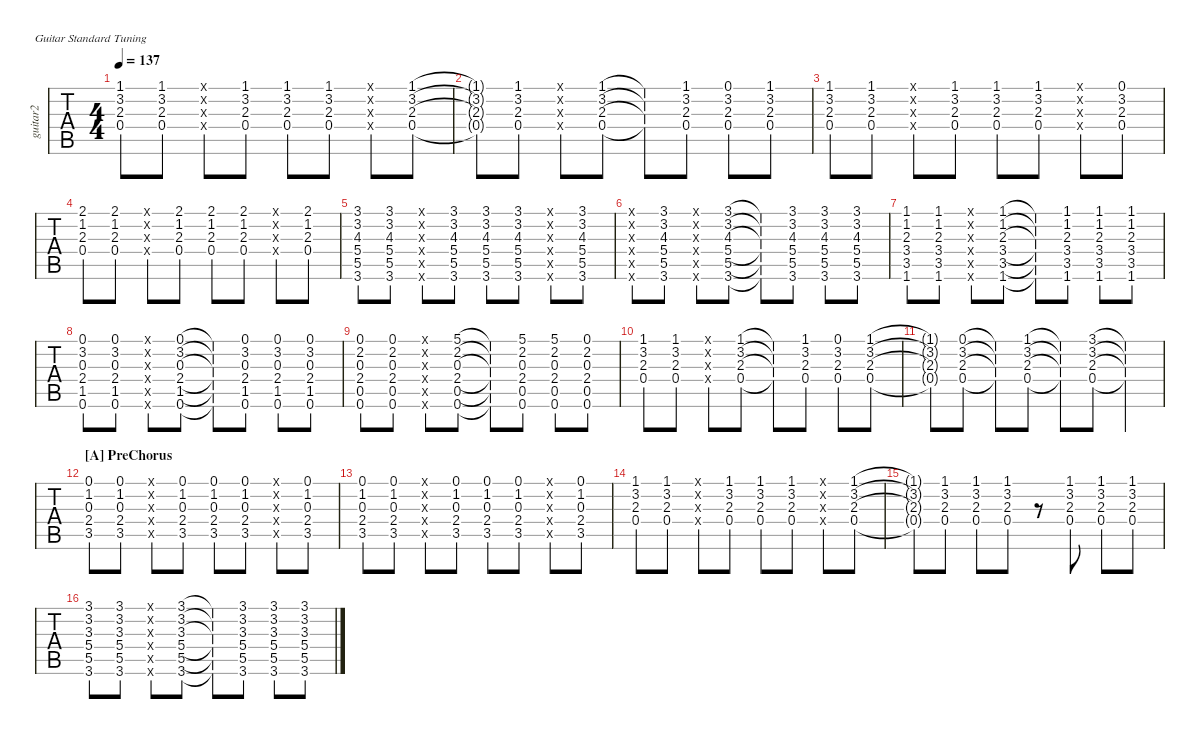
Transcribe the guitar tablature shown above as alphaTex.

\defaultSystemsLayout 4
\hideDynamics
\bracketExtendMode nobrackets
\track ("Guitar2" "guitar2") {defaultSystemsLayout 4 instrument electricguitarclean}
\staff {tabs}
\tuning (E4 B3 G3 D3 A2 E2)
\ts (4 4)
\tempo 137
\clef g2
\ks f
(0.4{acc forcenatural} 2.3{acc forcenatural} 3.2{acc forcenatural} 1.1{acc forcenatural}).8{dy mf beam Up} (0.4{acc forcenatural} 2.3{acc forcenatural} 3.2{acc forcenatural} 1.1{acc forcenatural}).8{beam Up} (0.4{x acc forcenatural} 2.3{x acc forcenatural} 3.2{x acc forcenatural} 1.1{x acc forcenatural}).8{beam Up} (0.4{acc forcenatural} 2.3{acc forcenatural} 3.2{acc forcenatural} 1.1{acc forcenatural}).8{beam Up} (0.4{acc forcenatural} 2.3{acc forcenatural} 3.2{acc forcenatural} 1.1{acc forcenatural}).8{beam Up} (0.4{acc forcenatural} 2.3{acc forcenatural} 3.2{acc forcenatural} 1.1{acc forcenatural}).8{beam Up} (0.4{x acc forcenatural} 2.3{x acc forcenatural} 3.2{x acc forcenatural} 1.1{x acc forcenatural}).8{beam Up} (0.4{acc forcenatural} 2.3{acc forcenatural} 3.2{acc forcenatural} 1.1{acc forcenatural}).8{beam Up} |
(0.4{t acc forcenatural} 2.3{t acc forcenatural} 3.2{t acc forcenatural} 1.1{t acc forcenatural}).8{beam Up} (0.4{acc forcenatural} 2.3{acc forcenatural} 3.2{acc forcenatural} 1.1{acc forcenatural}).8{beam Up} (0.4{x acc forcenatural} 2.3{x acc forcenatural} 3.2{x acc forcenatural} 1.1{x acc forcenatural}).8{beam Up} (0.4{acc forcenatural} 2.3{acc forcenatural} 3.2{acc forcenatural} 1.1{acc forcenatural}).8{beam Up} (0.4{t acc forcenatural} 2.3{t acc forcenatural} 3.2{t acc forcenatural} 1.1{t acc forcenatural}).8{beam Up} (0.4{acc forcenatural} 2.3{acc forcenatural} 3.2{acc forcenatural} 1.1{acc forcenatural}).8{beam Up} (0.4{acc forcenatural} 2.3{acc forcenatural} 3.2{acc forcenatural} 0.1{acc forcenatural}).8{beam Up} (0.4{acc forcenatural} 2.3{acc forcenatural} 3.2{acc forcenatural} 1.1{acc forcenatural}).8{beam Up} |
(0.4{acc forcenatural} 2.3{acc forcenatural} 3.2{acc forcenatural} 1.1{acc forcenatural}).8{beam Up} (0.4{acc forcenatural} 2.3{acc forcenatural} 3.2{acc forcenatural} 1.1{acc forcenatural}).8{beam Up} (0.4{x acc forcenatural} 2.3{x acc forcenatural} 3.2{x acc forcenatural} 1.1{x acc forcenatural}).8{beam Up} (0.4{acc forcenatural} 2.3{acc forcenatural} 3.2{acc forcenatural} 1.1{acc forcenatural}).8{beam Up} (0.4{acc forcenatural} 2.3{acc forcenatural} 3.2{acc forcenatural} 1.1{acc forcenatural}).8{beam Up} (0.4{acc forcenatural} 2.3{acc forcenatural} 3.2{acc forcenatural} 1.1{acc forcenatural}).8{beam Up} (0.4{x acc forcenatural} 2.3{x acc forcenatural} 3.2{x acc forcenatural} 1.1{x acc forcenatural}).8{beam Up} (0.4{acc forcenatural} 2.3{acc forcenatural} 3.2{acc forcenatural} 0.1{acc forcenatural}).8{beam Up} |
(2.3{acc forcenatural} 1.2{acc forcenatural} 2.1{acc b} 0.4{acc forcenatural}).8{beam Down} (2.3{acc forcenatural} 1.2{acc forcenatural} 2.1{acc b} 0.4{acc forcenatural}).8{beam Down} (2.3{x acc forcenatural} 1.2{x acc forcenatural} 2.1{x acc b} 0.4{x acc forcenatural}).8{beam Down} (2.3{acc forcenatural} 1.2{acc forcenatural} 2.1{acc b} 0.4{acc forcenatural}).8{beam Down} (2.3{acc forcenatural} 1.2{acc forcenatural} 2.1{acc b} 0.4{acc forcenatural}).8{beam Down} (2.3{acc forcenatural} 1.2{acc forcenatural} 2.1{acc b} 0.4{acc forcenatural}).8{beam Down} (2.3{x acc forcenatural} 1.2{x acc forcenatural} 2.1{x acc b} 0.4{x acc forcenatural}).8{beam Down} (2.3{acc forcenatural} 1.2{acc forcenatural} 2.1{acc b} 0.4{acc forcenatural}).8{beam Down} |
(5.5{acc forcenatural} 5.4{acc forcenatural} 4.3{acc forcenatural} 3.2{acc forcenatural} 3.1{acc forcenatural} 3.6{acc forcenatural}).8{beam Up} (5.5{acc forcenatural} 5.4{acc forcenatural} 4.3{acc forcenatural} 3.2{acc forcenatural} 3.1{acc forcenatural} 3.6{acc forcenatural}).8{beam Up} (5.5{x acc forcenatural} 5.4{x acc forcenatural} 4.3{x acc forcenatural} 3.2{x acc forcenatural} 3.1{x acc forcenatural} 3.6{x acc forcenatural}).8{beam Up} (5.5{acc forcenatural} 5.4{acc forcenatural} 4.3{acc forcenatural} 3.2{acc forcenatural} 3.1{acc forcenatural} 3.6{acc forcenatural}).8{beam Up} (5.5{acc forcenatural} 5.4{acc forcenatural} 4.3{acc forcenatural} 3.2{acc forcenatural} 3.1{acc forcenatural} 3.6{acc forcenatural}).8{beam Up} (5.5{acc forcenatural} 5.4{acc forcenatural} 4.3{acc forcenatural} 3.2{acc forcenatural} 3.1{acc forcenatural} 3.6{acc forcenatural}).8{beam Up} (5.5{x acc forcenatural} 5.4{x acc forcenatural} 4.3{x acc forcenatural} 3.2{x acc forcenatural} 3.1{x acc forcenatural} 3.6{x acc forcenatural}).8{beam Up} (5.5{acc forcenatural} 5.4{acc forcenatural} 4.3{acc forcenatural} 3.2{acc forcenatural} 3.1{acc forcenatural} 3.6{acc forcenatural}).8{beam Up} |
(5.5{x acc forcenatural} 5.4{x acc forcenatural} 4.3{x acc forcenatural} 3.2{x acc forcenatural} 3.1{x acc forcenatural} 3.6{x acc forcenatural}).8{beam Up} (5.5{acc forcenatural} 5.4{acc forcenatural} 4.3{acc forcenatural} 3.2{acc forcenatural} 3.1{acc forcenatural} 3.6{acc forcenatural}).8{beam Up} (5.5{x acc forcenatural} 5.4{x acc forcenatural} 4.3{x acc forcenatural} 3.2{x acc forcenatural} 3.1{x acc forcenatural} 3.6{x acc forcenatural}).8{beam Up} (5.5{acc forcenatural} 5.4{acc forcenatural} 4.3{acc forcenatural} 3.2{acc forcenatural} 3.1{acc forcenatural} 3.6{acc forcenatural}).8{beam Up} (5.5{t acc forcenatural} 5.4{t acc forcenatural} 4.3{t acc forcenatural} 3.2{t acc forcenatural} 3.1{t acc forcenatural} 3.6{t acc forcenatural}).8{beam Up} (5.5{acc forcenatural} 5.4{acc forcenatural} 4.3{acc forcenatural} 3.2{acc forcenatural} 3.1{acc forcenatural} 3.6{acc forcenatural}).8{beam Up} (5.5{acc forcenatural} 5.4{acc forcenatural} 4.3{acc forcenatural} 3.2{acc forcenatural} 3.1{acc forcenatural} 3.6{acc forcenatural}).8{beam Up} (5.5{acc forcenatural} 5.4{acc forcenatural} 4.3{acc forcenatural} 3.2{acc forcenatural} 3.1{acc forcenatural} 3.6{acc forcenatural}).8{beam Up} |
(3.5{acc forcenatural} 3.4{acc forcenatural} 2.3{acc forcenatural} 1.2{acc forcenatural} 1.1{acc forcenatural} 1.6{acc forcenatural}).8{beam Up} (3.5{acc forcenatural} 3.4{acc forcenatural} 2.3{acc forcenatural} 1.2{acc forcenatural} 1.1{acc forcenatural} 1.6{acc forcenatural}).8{beam Up} (3.5{x acc forcenatural} 3.4{x acc forcenatural} 2.3{x acc forcenatural} 1.2{x acc forcenatural} 1.1{x acc forcenatural} 1.6{x acc forcenatural}).8{beam Up} (3.5{acc forcenatural} 3.4{acc forcenatural} 2.3{acc forcenatural} 1.2{acc forcenatural} 1.1{acc forcenatural} 1.6{acc forcenatural}).8{beam Up} (3.5{t acc forcenatural} 3.4{t acc forcenatural} 2.3{t acc forcenatural} 1.2{t acc forcenatural} 1.1{t acc forcenatural} 1.6{t acc forcenatural}).8{beam Up} (3.5{acc forcenatural} 3.4{acc forcenatural} 2.3{acc forcenatural} 1.2{acc forcenatural} 1.1{acc forcenatural} 1.6{acc forcenatural}).8{beam Up} (3.5{acc forcenatural} 3.4{acc forcenatural} 2.3{acc forcenatural} 1.2{acc forcenatural} 1.1{acc forcenatural} 1.6{acc forcenatural}).8{beam Up} (3.5{acc forcenatural} 3.4{acc forcenatural} 2.3{acc forcenatural} 1.2{acc forcenatural} 1.1{acc forcenatural} 1.6{acc forcenatural}).8{beam Up} |
(1.5{acc b} 3.2{acc forcenatural} 0.1{acc forcenatural} 2.4{acc forcenatural} 0.3{acc forcenatural} 0.6{acc forcenatural}).8{beam Up} (1.5{acc b} 3.2{acc forcenatural} 0.1{acc forcenatural} 2.4{acc forcenatural} 0.3{acc forcenatural} 0.6{acc forcenatural}).8{beam Up} (1.5{x acc b} 3.2{x acc forcenatural} 0.1{x acc forcenatural} 2.4{x acc forcenatural} 0.3{x acc forcenatural} 0.6{x acc forcenatural}).8{beam Up} (1.5{acc b} 3.2{acc forcenatural} 0.1{acc forcenatural} 2.4{acc forcenatural} 0.3{acc forcenatural} 0.6{acc forcenatural}).8{beam Up} (1.5{t acc b} 3.2{t acc forcenatural} 0.1{t acc forcenatural} 2.4{t acc forcenatural} 0.3{t acc forcenatural} 0.6{t acc forcenatural}).8{beam Up} (1.5{acc b} 3.2{acc forcenatural} 0.1{acc forcenatural} 2.4{acc forcenatural} 0.3{acc forcenatural} 0.6{acc forcenatural}).8{beam Up} (1.5{acc b} 3.2{acc forcenatural} 0.1{acc forcenatural} 2.4{acc forcenatural} 0.3{acc forcenatural} 0.6{acc forcenatural}).8{beam Up} (1.5{acc b} 3.2{acc forcenatural} 0.1{acc forcenatural} 2.4{acc forcenatural} 0.3{acc forcenatural} 0.6{acc forcenatural}).8{beam Up} |
(0.5{acc forcenatural} 2.2{acc b} 2.4{acc forcenatural} 0.3{acc forcenatural} 0.6{acc forcenatural} 0.1{acc forcenatural}).8{beam Up} (0.5{acc forcenatural} 2.2{acc b} 2.4{acc forcenatural} 0.3{acc forcenatural} 0.6{acc forcenatural} 0.1{acc forcenatural}).8{beam Up} (0.5{x acc forcenatural} 2.2{x acc b} 2.4{x acc forcenatural} 0.3{x acc forcenatural} 0.6{x acc forcenatural} 0.1{x acc forcenatural}).8{beam Up} (0.5{acc forcenatural} 2.2{acc b} 2.4{acc forcenatural} 0.3{acc forcenatural} 0.6{acc forcenatural} 5.1{acc forcenatural}).8{beam Up} (0.5{t acc forcenatural} 2.2{t acc b} 2.4{t acc forcenatural} 0.3{t acc forcenatural} 0.6{t acc forcenatural} 5.1{t acc forcenatural}).8{beam Up} (0.5{acc forcenatural} 2.2{acc b} 2.4{acc forcenatural} 0.3{acc forcenatural} 0.6{acc forcenatural} 5.1{acc forcenatural}).8{beam Up} (0.5{acc forcenatural} 2.2{acc b} 2.4{acc forcenatural} 0.3{acc forcenatural} 0.6{acc forcenatural} 5.1{acc forcenatural}).8{beam Up} (0.5{acc forcenatural} 2.2{acc b} 2.4{acc forcenatural} 0.3{acc forcenatural} 0.6{acc forcenatural} 0.1{acc forcenatural}).8{beam Up} |
(0.4{acc forcenatural} 2.3{acc forcenatural} 3.2{acc forcenatural} 1.1{acc forcenatural}).8{beam Up} (0.4{acc forcenatural} 2.3{acc forcenatural} 3.2{acc forcenatural} 1.1{acc forcenatural}).8{beam Up} (0.4{x acc forcenatural} 2.3{x acc forcenatural} 3.2{x acc forcenatural} 1.1{x acc forcenatural}).8{beam Up} (0.4{acc forcenatural} 2.3{acc forcenatural} 3.2{acc forcenatural} 1.1{acc forcenatural}).8{beam Up} (0.4{t acc forcenatural} 2.3{t acc forcenatural} 3.2{t acc forcenatural} 1.1{t acc forcenatural}).8{beam Up} (0.4{acc forcenatural} 2.3{acc forcenatural} 3.2{acc forcenatural} 1.1{acc forcenatural}).8{beam Up} (0.4{acc forcenatural} 2.3{acc forcenatural} 3.2{acc forcenatural} 0.1{acc forcenatural}).8{beam Up} (0.4{acc forcenatural} 2.3{acc forcenatural} 3.2{acc forcenatural} 1.1{acc forcenatural}).8{beam Up} |
(0.4{t acc forcenatural} 2.3{t acc forcenatural} 3.2{t acc forcenatural} 1.1{t acc forcenatural}).8{beam Up} (0.4{acc forcenatural} 2.3{acc forcenatural} 3.2{acc forcenatural} 0.1{acc forcenatural}).8{beam Up} (0.4{t acc forcenatural} 2.3{t acc forcenatural} 3.2{t acc forcenatural} 0.1{t acc forcenatural}).8{beam Up} (0.4{acc forcenatural} 2.3{acc forcenatural} 3.2{acc forcenatural} 1.1{acc forcenatural}).8{beam Up} (0.4{t acc forcenatural} 2.3{t acc forcenatural} 3.2{t acc forcenatural} 1.1{t acc forcenatural}).8{beam Down} (0.4{acc forcenatural} 2.3{acc forcenatural} 3.2{acc forcenatural} 3.1{acc forcenatural}).8{beam Down} (0.4{t acc forcenatural} 2.3{t acc forcenatural} 3.2{t acc forcenatural} 3.1{t acc forcenatural}).4{beam Down} |
\section ("A" "PreChorus")
(2.4{acc forcenatural} 0.3{acc forcenatural} 1.2{acc forcenatural} 0.1{acc forcenatural} 3.5{acc forcenatural}).8{beam Up} (2.4{acc forcenatural} 0.3{acc forcenatural} 1.2{acc forcenatural} 0.1{acc forcenatural} 3.5{acc forcenatural}).8{beam Up} (2.4{x acc forcenatural} 0.3{x acc forcenatural} 1.2{x acc forcenatural} 0.1{x acc forcenatural} 3.5{x acc forcenatural}).8{beam Up} (2.4{acc forcenatural} 0.3{acc forcenatural} 1.2{acc forcenatural} 0.1{acc forcenatural} 3.5{acc forcenatural}).8{beam Up} (2.4{acc forcenatural} 0.3{acc forcenatural} 1.2{acc forcenatural} 0.1{acc forcenatural} 3.5{acc forcenatural}).8{beam Up} (2.4{acc forcenatural} 0.3{acc forcenatural} 1.2{acc forcenatural} 0.1{acc forcenatural} 3.5{acc forcenatural}).8{beam Up} (2.4{x acc forcenatural} 0.3{x acc forcenatural} 1.2{x acc forcenatural} 0.1{x acc forcenatural} 3.5{x acc forcenatural}).8{beam Up} (2.4{acc forcenatural} 0.3{acc forcenatural} 1.2{acc forcenatural} 0.1{acc forcenatural} 3.5{acc forcenatural}).8{beam Up} |
(2.4{acc forcenatural} 0.3{acc forcenatural} 1.2{acc forcenatural} 0.1{acc forcenatural} 3.5{acc forcenatural}).8{beam Up} (2.4{acc forcenatural} 0.3{acc forcenatural} 1.2{acc forcenatural} 0.1{acc forcenatural} 3.5{acc forcenatural}).8{beam Up} (2.4{x acc forcenatural} 0.3{x acc forcenatural} 1.2{x acc forcenatural} 0.1{x acc forcenatural} 3.5{x acc forcenatural}).8{beam Up} (2.4{acc forcenatural} 0.3{acc forcenatural} 1.2{acc forcenatural} 0.1{acc forcenatural} 3.5{acc forcenatural}).8{beam Up} (2.4{acc forcenatural} 0.3{acc forcenatural} 1.2{acc forcenatural} 0.1{acc forcenatural} 3.5{acc forcenatural}).8{beam Up} (2.4{acc forcenatural} 0.3{acc forcenatural} 1.2{acc forcenatural} 0.1{acc forcenatural} 3.5{acc forcenatural}).8{beam Up} (2.4{x acc forcenatural} 0.3{x acc forcenatural} 1.2{x acc forcenatural} 0.1{x acc forcenatural} 3.5{x acc forcenatural}).8{beam Up} (2.4{acc forcenatural} 0.3{acc forcenatural} 1.2{acc forcenatural} 0.1{acc forcenatural} 3.5{acc forcenatural}).8{beam Up} |
(0.4{acc forcenatural} 2.3{acc forcenatural} 3.2{acc forcenatural} 1.1{acc forcenatural}).8{beam Up} (0.4{acc forcenatural} 2.3{acc forcenatural} 3.2{acc forcenatural} 1.1{acc forcenatural}).8{beam Up} (0.4{x acc forcenatural} 2.3{x acc forcenatural} 3.2{x acc forcenatural} 1.1{x acc forcenatural}).8{beam Up} (0.4{acc forcenatural} 2.3{acc forcenatural} 3.2{acc forcenatural} 1.1{acc forcenatural}).8{beam Up} (0.4{acc forcenatural} 2.3{acc forcenatural} 3.2{acc forcenatural} 1.1{acc forcenatural}).8{beam Up} (0.4{acc forcenatural} 2.3{acc forcenatural} 3.2{acc forcenatural} 1.1{acc forcenatural}).8{beam Up} (0.4{x acc forcenatural} 2.3{x acc forcenatural} 3.2{x acc forcenatural} 1.1{x acc forcenatural}).8{beam Up} (0.4{acc forcenatural} 2.3{acc forcenatural} 3.2{acc forcenatural} 1.1{acc forcenatural}).8{beam Up} |
(0.4{t acc forcenatural} 2.3{t acc forcenatural} 3.2{t acc forcenatural} 1.1{t acc forcenatural}).8{beam Up} (0.4{acc forcenatural} 2.3{acc forcenatural} 3.2{acc forcenatural} 1.1{acc forcenatural}).8{beam Up} (0.4{acc forcenatural} 2.3{acc forcenatural} 3.2{acc forcenatural} 1.1{acc forcenatural}).8{beam Up} (0.4{acc forcenatural} 2.3{acc forcenatural} 3.2{acc forcenatural} 1.1{acc forcenatural}).8{beam Up} r.8{beam Down} (0.4{acc forcenatural} 2.3{acc forcenatural} 3.2{acc forcenatural} 1.1{acc forcenatural}).8{beam Up} (0.4{acc forcenatural} 2.3{acc forcenatural} 3.2{acc forcenatural} 1.1{acc forcenatural}).8{beam Up} (0.4{acc forcenatural} 2.3{acc forcenatural} 3.2{acc forcenatural} 1.1{acc forcenatural}).8{beam Up} |
(5.4{acc forcenatural} 3.3{acc b} 3.2{acc forcenatural} 3.1{acc forcenatural} 5.5{acc forcenatural} 3.6{acc forcenatural}).8{beam Up} (5.4{acc forcenatural} 3.3{acc b} 3.2{acc forcenatural} 3.1{acc forcenatural} 5.5{acc forcenatural} 3.6{acc forcenatural}).8{beam Up} (5.4{x acc forcenatural} 3.3{x acc b} 3.2{x acc forcenatural} 3.1{x acc forcenatural} 5.5{x acc forcenatural} 3.6{x acc forcenatural}).8{beam Up} (5.4{acc forcenatural} 3.3{acc b} 3.2{acc forcenatural} 3.1{acc forcenatural} 5.5{acc forcenatural} 3.6{acc forcenatural}).8{beam Up} (5.4{t acc forcenatural} 3.3{t acc b} 3.2{t acc forcenatural} 3.1{t acc forcenatural} 5.5{t acc forcenatural} 3.6{t acc forcenatural}).8{beam Up} (5.4{acc forcenatural} 3.3{acc b} 3.2{acc forcenatural} 3.1{acc forcenatural} 5.5{acc forcenatural} 3.6{acc forcenatural}).8{beam Up} (5.4{acc forcenatural} 3.3{acc b} 3.2{acc forcenatural} 3.1{acc forcenatural} 5.5{acc forcenatural} 3.6{acc forcenatural}).8{beam Up} (5.4{acc forcenatural} 3.3{acc b} 3.2{acc forcenatural} 3.1{acc forcenatural} 5.5{acc forcenatural} 3.6{acc forcenatural}).8{beam Up}
